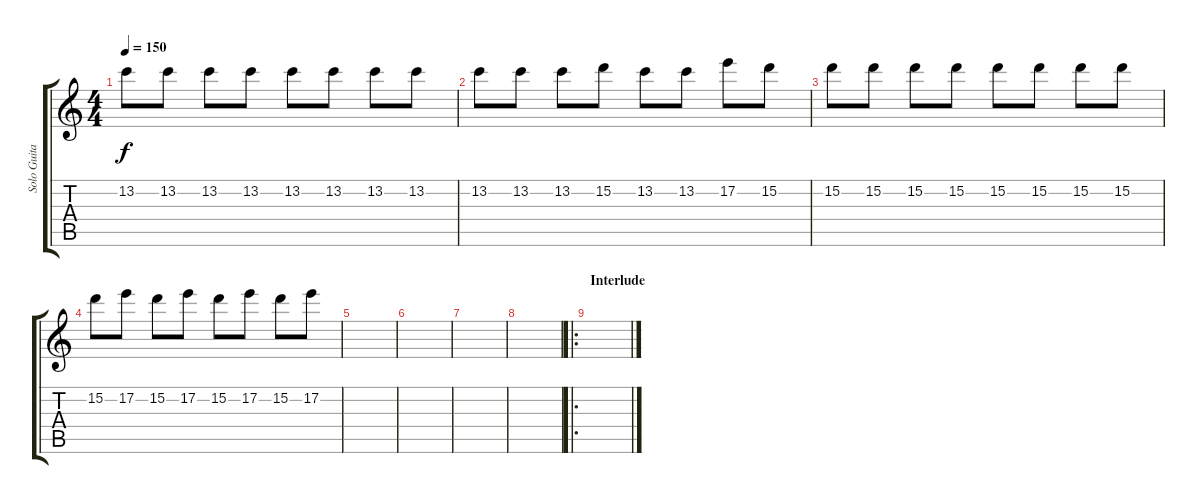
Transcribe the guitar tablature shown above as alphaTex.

\track ("Solo Guitar" "Solo Guita") {instrument distortionguitar}
\staff {score tabs}
\tuning (E4 B3 G3 D3 A2 E2) {hide}
\ts (4 4)
\tempo 150
\clef g2
\ks c
13.2.8{dy f} 13.2.8 13.2.8 13.2.8 13.2.8 13.2.8 13.2.8 13.2.8 |
13.2.8 13.2.8 13.2.8 15.2.8 13.2.8 13.2.8 17.2.8 15.2.8 |
15.2.8 15.2.8 15.2.8 15.2.8 15.2.8 15.2.8 15.2.8 15.2.8 |
15.2.8 17.2.8 15.2.8 17.2.8 15.2.8 17.2.8 15.2.8 17.2.8 |
|
|
|
|
\ro
\section ("" "Interlude")
